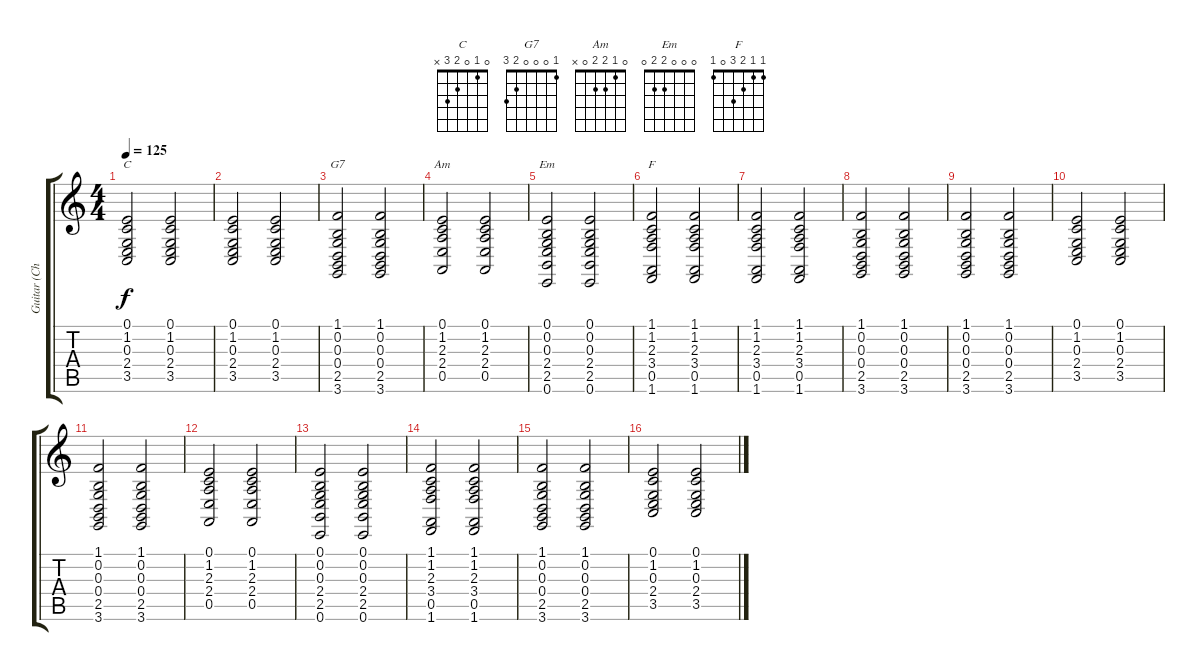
\track ("Guitar (Chords)" "Guitar (Ch") {instrument acousticgrandpiano}
\staff {score tabs}
\tuning (E4 B3 G3 D3 A2 E2) {hide}
\chord ("C" 0 1 0 2 3 x)
\chord ("G7" 1 0 0 0 2 3)
\chord ("Am" 0 1 2 2 0 x)
\chord ("Em" 0 0 0 2 2 0)
\chord ("F" 1 1 2 3 0 1)
\ts (4 4)
\tempo 125
\clef g2
\ks c
(0.1 1.2 0.3 2.4 3.5).2{ch "C" dy f} (0.1 1.2 0.3 2.4 3.5).2 |
(0.1 1.2 0.3 2.4 3.5).2 (0.1 1.2 0.3 2.4 3.5).2 |
(1.1 0.2 0.3 0.4 2.5 3.6).2{ch "G7"} (1.1 0.2 0.3 0.4 2.5 3.6).2 |
(0.1 1.2 2.3 2.4 0.5).2{ch "Am"} (0.1 1.2 2.3 2.4 0.5).2 |
(0.1 0.2 0.3 2.4 2.5 0.6).2{ch "Em"} (0.1 0.2 0.3 2.4 2.5 0.6).2 |
(1.1 1.2 2.3 3.4 0.5 1.6).2{ch "F"} (1.1 1.2 2.3 3.4 0.5 1.6).2 |
(1.1 1.2 2.3 3.4 0.5 1.6).2 (1.1 1.2 2.3 3.4 0.5 1.6).2 |
(1.1 0.2 0.3 0.4 2.5 3.6).2 (1.1 0.2 0.3 0.4 2.5 3.6).2 |
(1.1 0.2 0.3 0.4 2.5 3.6).2 (1.1 0.2 0.3 0.4 2.5 3.6).2 |
(0.1 1.2 0.3 2.4 3.5).2 (0.1 1.2 0.3 2.4 3.5).2 |
(1.1 0.2 0.3 0.4 2.5 3.6).2 (1.1 0.2 0.3 0.4 2.5 3.6).2 |
(0.1 1.2 2.3 2.4 0.5).2 (0.1 1.2 2.3 2.4 0.5).2 |
(0.1 0.2 0.3 2.4 2.5 0.6).2 (0.1 0.2 0.3 2.4 2.5 0.6).2 |
(1.1 1.2 2.3 3.4 0.5 1.6).2 (1.1 1.2 2.3 3.4 0.5 1.6).2 |
(1.1 0.2 0.3 0.4 2.5 3.6).2 (1.1 0.2 0.3 0.4 2.5 3.6).2 |
(0.1 1.2 0.3 2.4 3.5).2 (0.1 1.2 0.3 2.4 3.5).2
